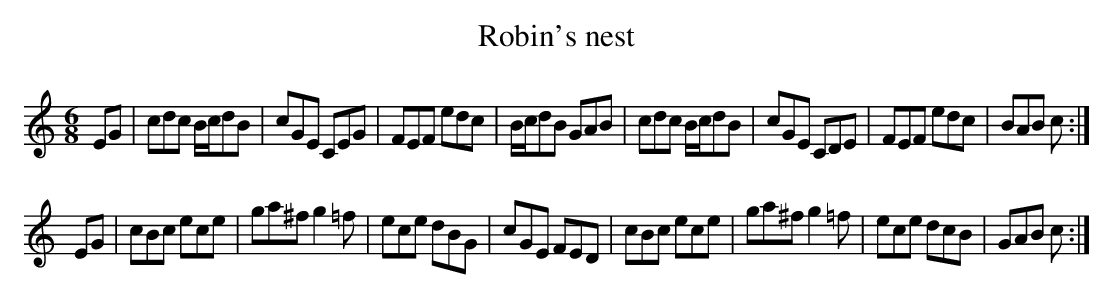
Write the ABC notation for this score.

X:1.1
T:Robin's nest
M:6/8
K:C
EG|cdc B/c/dB|cGE CEG|FEF edc|B/c/dB GAB|            cdc B/c/dB|cGE CDE|FEF edc|BAB c:|
EG|cBc ece|ga^f g2=f|ece dBG|cGE FED|                 cBc ece|ga^f g2=f|ece dcB|GAB c:|
